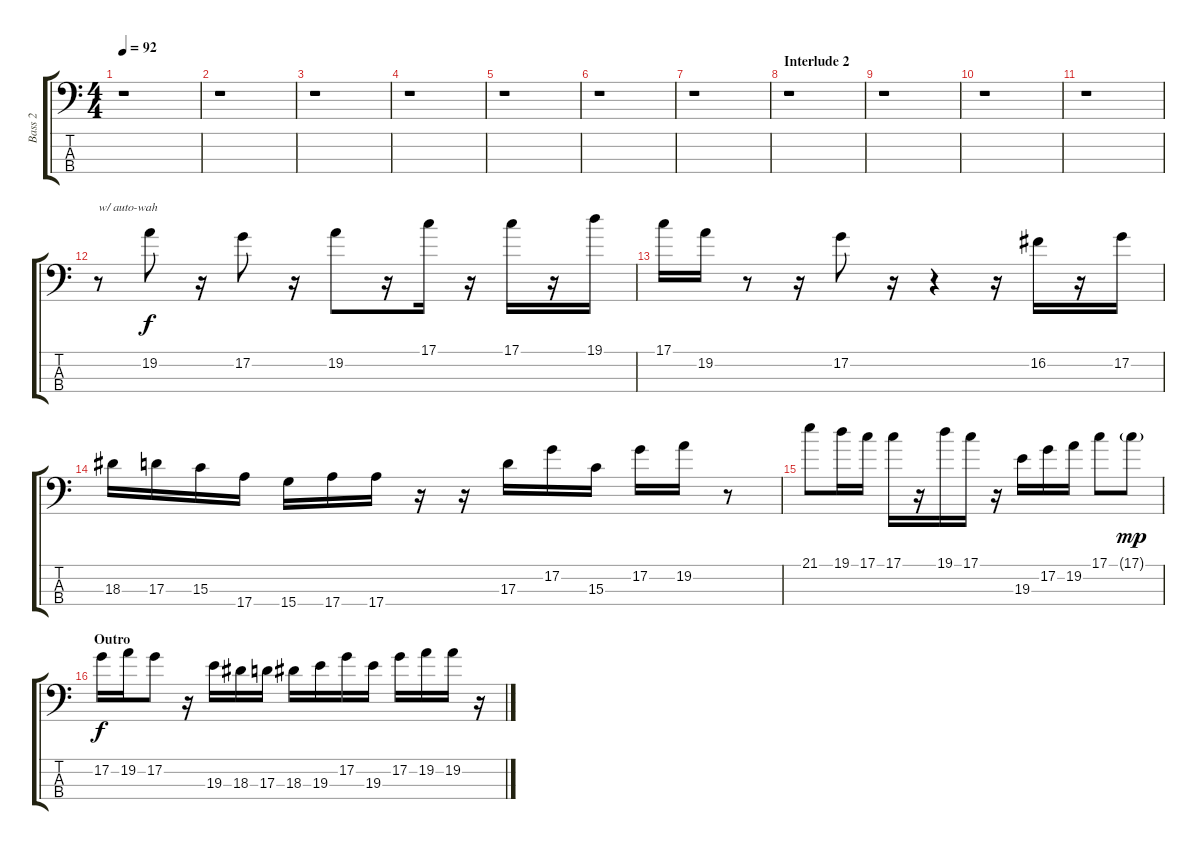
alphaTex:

\track ("Bass 2" "Bass 2") {instrument electricbassfinger}
\staff {score tabs}
\tuning (G2 D2 A1 E1) {hide}
\ts (4 4)
\tempo 92
\clef f4
\ks c
r.1{dy f} |
r.1 |
r.1 |
r.1 |
r.1 |
r.1 |
r.1 |
\section ("" "Interlude 2")
r.1 |
r.1 |
r.1 |
r.1 |
r.8{txt "w/ auto-wah"} 19.2.8 r.16 17.2.8 r.16 19.2.8 r.16 17.1.16 r.16 17.1.16 r.16 19.1.16 |
17.1.16 19.2.16 r.8 r.16 17.2.8 r.16 r.4 r.16 16.2.16 r.16 17.2.16 |
18.3.16 17.3.16 15.3.16 17.4.16 15.4.16 17.4.16 17.4.16 r.16 r.16 17.3.16 17.2.16 15.3.16 17.2.16 19.2.16 r.8 |
21.1.8 19.1.16 17.1.16 17.1.16 r.16 19.1.16 17.1.16 r.16 19.3.16 17.2.16 19.2.16 17.1.8 17.1{g}.8{dy mp} |
\section ("" "Outro")
17.2.16{dy f} 19.2.16 17.2.8 r.16 19.3.16 18.3.16 17.3.16 18.3.16 19.3.16 17.2.16 19.3.16 17.2.16 19.2.16 19.2.16 r.16
